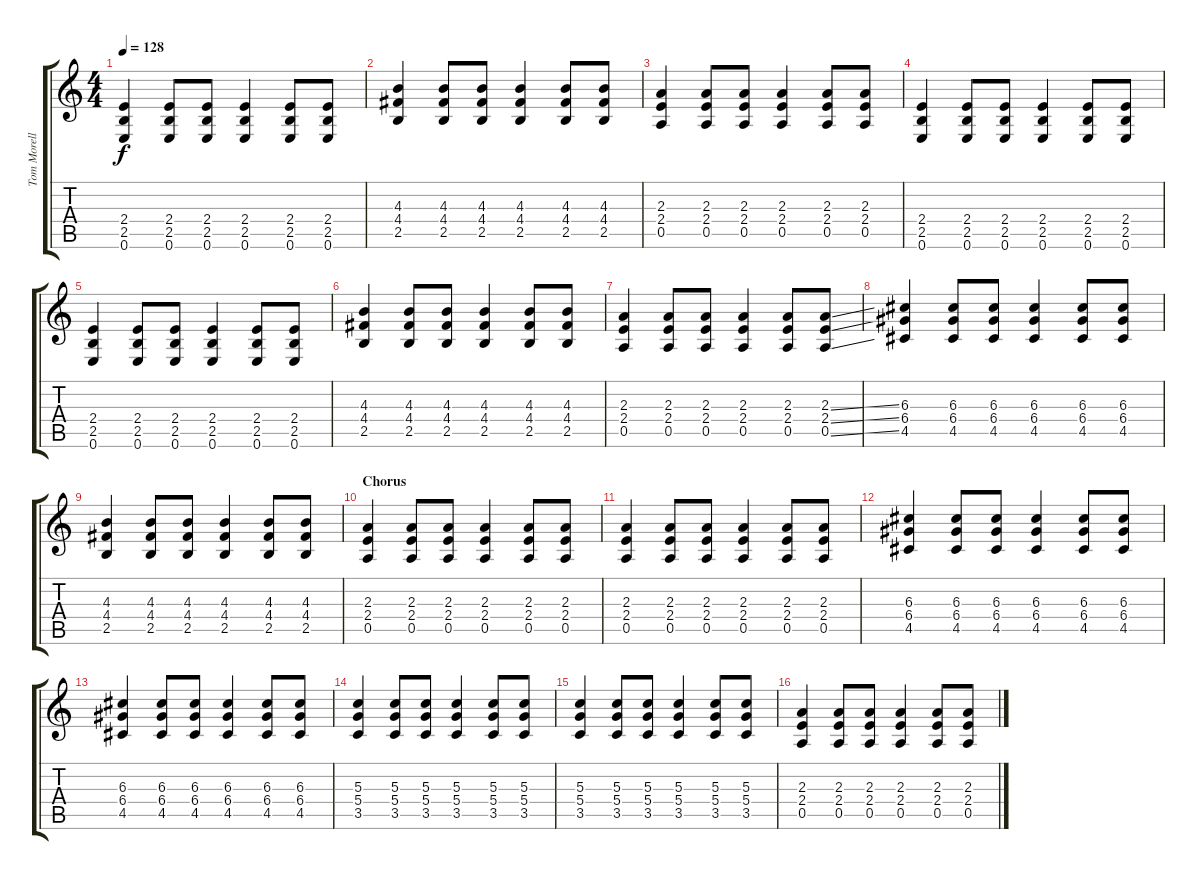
\track ("Tom Morello 1" "Tom Morell") {instrument overdrivenguitar}
\staff {score tabs}
\tuning (E4 B3 G3 D3 A2 E2) {hide}
\ts (4 4)
\tempo 128
\clef g2
\ks c
(2.4 2.5 0.6).4{dy f} (2.4 2.5 0.6).8 (2.4 2.5 0.6).8 (2.4 2.5 0.6).4 (2.4 2.5 0.6).8 (2.4 2.5 0.6).8 |
(4.3 4.4 2.5).4 (4.3 4.4 2.5).8 (4.3 4.4 2.5).8 (4.3 4.4 2.5).4 (4.3 4.4 2.5).8 (4.3 4.4 2.5).8 |
(2.3 2.4 0.5).4 (2.3 2.4 0.5).8 (2.3 2.4 0.5).8 (2.3 2.4 0.5).4 (2.3 2.4 0.5).8 (2.3 2.4 0.5).8 |
(2.4 2.5 0.6).4 (2.4 2.5 0.6).8 (2.4 2.5 0.6).8 (2.4 2.5 0.6).4 (2.4 2.5 0.6).8 (2.4 2.5 0.6).8 |
(2.4 2.5 0.6).4 (2.4 2.5 0.6).8 (2.4 2.5 0.6).8 (2.4 2.5 0.6).4 (2.4 2.5 0.6).8 (2.4 2.5 0.6).8 |
(4.3 4.4 2.5).4 (4.3 4.4 2.5).8 (4.3 4.4 2.5).8 (4.3 4.4 2.5).4 (4.3 4.4 2.5).8 (4.3 4.4 2.5).8 |
(2.3 2.4 0.5).4 (2.3 2.4 0.5).8 (2.3 2.4 0.5).8 (2.3 2.4 0.5).4 (2.3 2.4 0.5).8 (2.3{ss} 2.4{ss} 0.5{ss}).8 |
(6.3 6.4 4.5).4 (6.3 6.4 4.5).8 (6.3 6.4 4.5).8 (6.3 6.4 4.5).4 (6.3 6.4 4.5).8 (6.3 6.4 4.5).8 |
(4.3 4.4 2.5).4 (4.3 4.4 2.5).8 (4.3 4.4 2.5).8 (4.3 4.4 2.5).4 (4.3 4.4 2.5).8 (4.3 4.4 2.5).8 |
\section ("" "Chorus")
(2.3 2.4 0.5).4 (2.3 2.4 0.5).8 (2.3 2.4 0.5).8 (2.3 2.4 0.5).4 (2.3 2.4 0.5).8 (2.3 2.4 0.5).8 |
(2.3 2.4 0.5).4 (2.3 2.4 0.5).8 (2.3 2.4 0.5).8 (2.3 2.4 0.5).4 (2.3 2.4 0.5).8 (2.3 2.4 0.5).8 |
(6.3 6.4 4.5).4 (6.3 6.4 4.5).8 (6.3 6.4 4.5).8 (6.3 6.4 4.5).4 (6.3 6.4 4.5).8 (6.3 6.4 4.5).8 |
(6.3 6.4 4.5).4 (6.3 6.4 4.5).8 (6.3 6.4 4.5).8 (6.3 6.4 4.5).4 (6.3 6.4 4.5).8 (6.3 6.4 4.5).8 |
(5.3 5.4 3.5).4 (5.3 5.4 3.5).8 (5.3 5.4 3.5).8 (5.3 5.4 3.5).4 (5.3 5.4 3.5).8 (5.3 5.4 3.5).8 |
(5.3 5.4 3.5).4 (5.3 5.4 3.5).8 (5.3 5.4 3.5).8 (5.3 5.4 3.5).4 (5.3 5.4 3.5).8 (5.3 5.4 3.5).8 |
(2.3 2.4 0.5).4 (2.3 2.4 0.5).8 (2.3 2.4 0.5).8 (2.3 2.4 0.5).4 (2.3 2.4 0.5).8 (2.3 2.4 0.5).8
